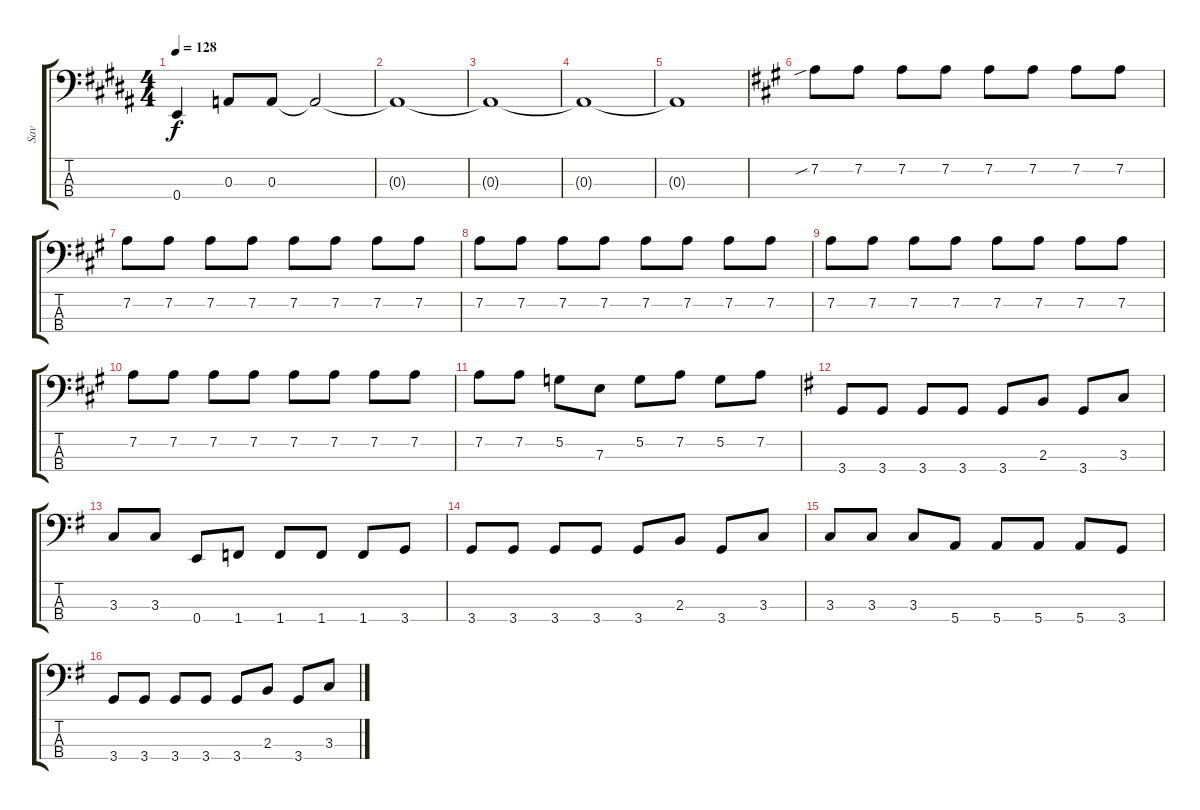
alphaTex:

\track ("Sav" "Sav") {instrument electricbasspick}
\staff {score tabs}
\tuning (G2 D2 A1 E1) {hide}
\ts (4 4)
\tempo 128
\clef f4
\ks b
0.4.4{dy f} 0.3.8 0.3.8 0.3{t}.2 |
0.3{t}.1 |
0.3{t}.1 |
0.3{t}.1 |
0.3{t}.1 |
\ks a
7.2{sib}.8 7.2.8 7.2.8 7.2.8 7.2.8 7.2.8 7.2.8 7.2.8 |
7.2.8 7.2.8 7.2.8 7.2.8 7.2.8 7.2.8 7.2.8 7.2.8 |
7.2.8 7.2.8 7.2.8 7.2.8 7.2.8 7.2.8 7.2.8 7.2.8 |
7.2.8 7.2.8 7.2.8 7.2.8 7.2.8 7.2.8 7.2.8 7.2.8 |
7.2.8 7.2.8 7.2.8 7.2.8 7.2.8 7.2.8 7.2.8 7.2.8 |
7.2.8 7.2.8 5.2.8 7.3.8 5.2.8 7.2.8 5.2.8 7.2.8 |
\ks g
3.4.8 3.4.8 3.4.8 3.4.8 3.4.8 2.3.8 3.4.8 3.3.8 |
3.3.8 3.3.8 0.4.8 1.4.8 1.4.8 1.4.8 1.4.8 3.4.8 |
3.4.8 3.4.8 3.4.8 3.4.8 3.4.8 2.3.8 3.4.8 3.3.8 |
3.3.8 3.3.8 3.3.8 5.4.8 5.4.8 5.4.8 5.4.8 3.4.8 |
3.4.8 3.4.8 3.4.8 3.4.8 3.4.8 2.3.8 3.4.8 3.3.8
